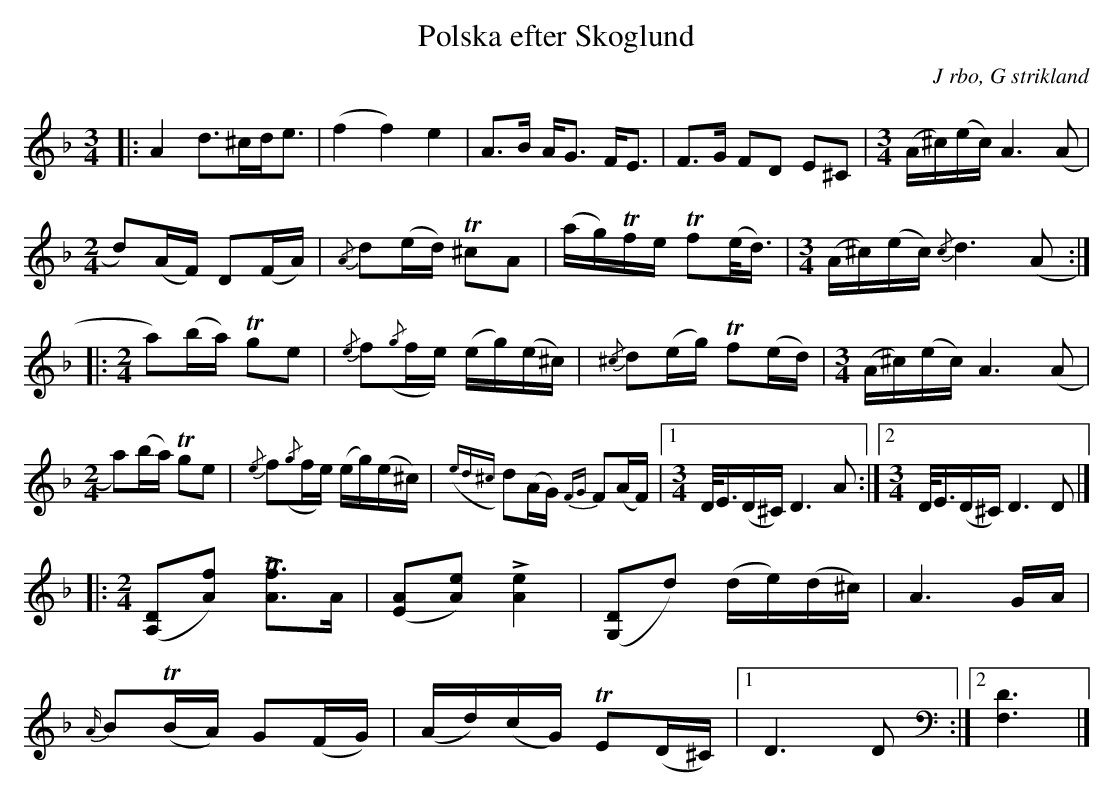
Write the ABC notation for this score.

X:1
T: Polska efter Skoglund
O: J rbo, G strikland
M: 3/4
L: 1/16
K: Dm
|:A4d2>^c2d2<e2 |(f4f4) e4| A2>B2 A2<G2 F2<E2|F2>G2 F2D2 E2^C2|[M:3/4] (A^c)(ec) A6 (A2 |
[M:2/4] d2)(AF) D2(FA) |{/A}d2(ed)  T^c2A2 |(ag)Tfe  Tf2(e<d) |[M:3/4] (A^c)(ec) {/c}d4>(A4:|
|:[M:2/4]a2)(ba) Tg2e2 | {/e}f2({/g}fe) (eg)(e^c) | {/^c}d2(eg) Tf2(ed) |[M:3/4] (A^c)(ec) A6 (A2|
[M:2/4] a2)(ba)  Tg2e2| {/e}f2({/g}fe) (eg)(e^c)| ({ed^c}d2)(AG)  {FG}F2(AF)|[1 [M:3/4] D<E(D^C)  D4>A4:|[2[M:3/4] D<E(D^C)  D4>D4|]
|:[M:2/4]([A,2D2][A2f2]) L[A2Tf2]>A2 | ([E2A2][A2e2]) L[A4e4] | ([G,2D2]d2) (de)(d^c) | A6GA |
{A/}B2T(BA) G2(FG) | (Ad)(cG) TE2(D^C) |[1 D4>D4 :|[2 [F,6D6] |]
